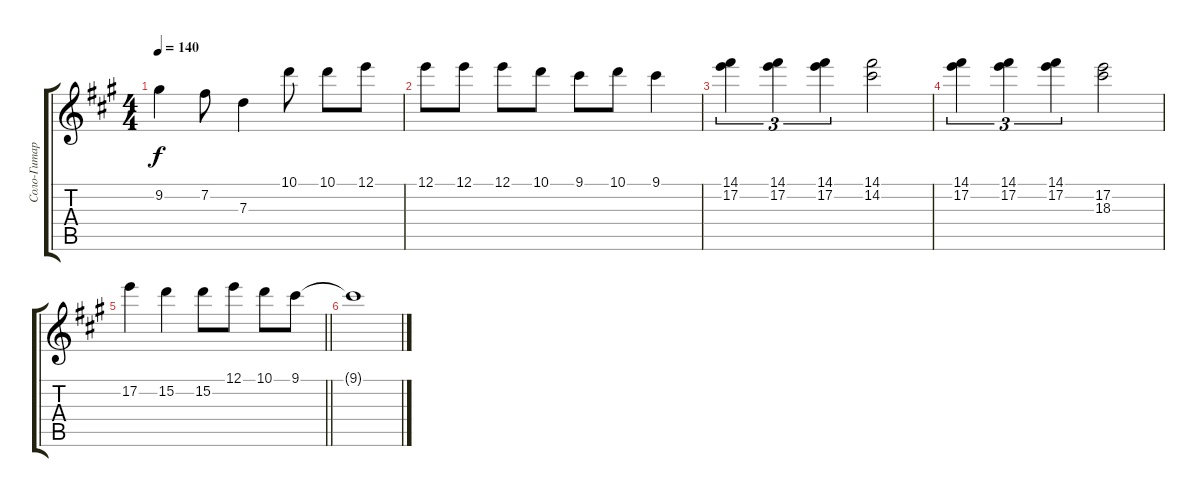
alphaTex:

\track ("Соло-Гитара" "Соло-Гитар") {instrument electricguitarjazz}
\staff {score tabs}
\tuning (E4 B3 G3 D3 A2 E2) {hide}
\ts (4 4)
\tempo 140
\clef g2
\ks f#minor
9.2.4{dy f} 7.2.8 7.3.4 10.1.8 10.1.8 12.1.8 |
12.1.8 12.1.8 12.1.8 10.1.8 9.1.8 10.1.8 9.1.4 |
(14.1 17.2).4{tu (3 2)} (14.1 17.2).4{tu (3 2)} (14.1 17.2).4{tu (3 2)} (14.1 14.2).2 |
(14.1 17.2).4{tu (3 2)} (14.1 17.2).4{tu (3 2)} (14.1 17.2).4{tu (3 2)} (17.2 18.3).2 |
\barLineRight lightlight
17.2.4 15.2.4 15.2.8 12.1.8 10.1.8 9.1.8 |
9.1{t}.1
